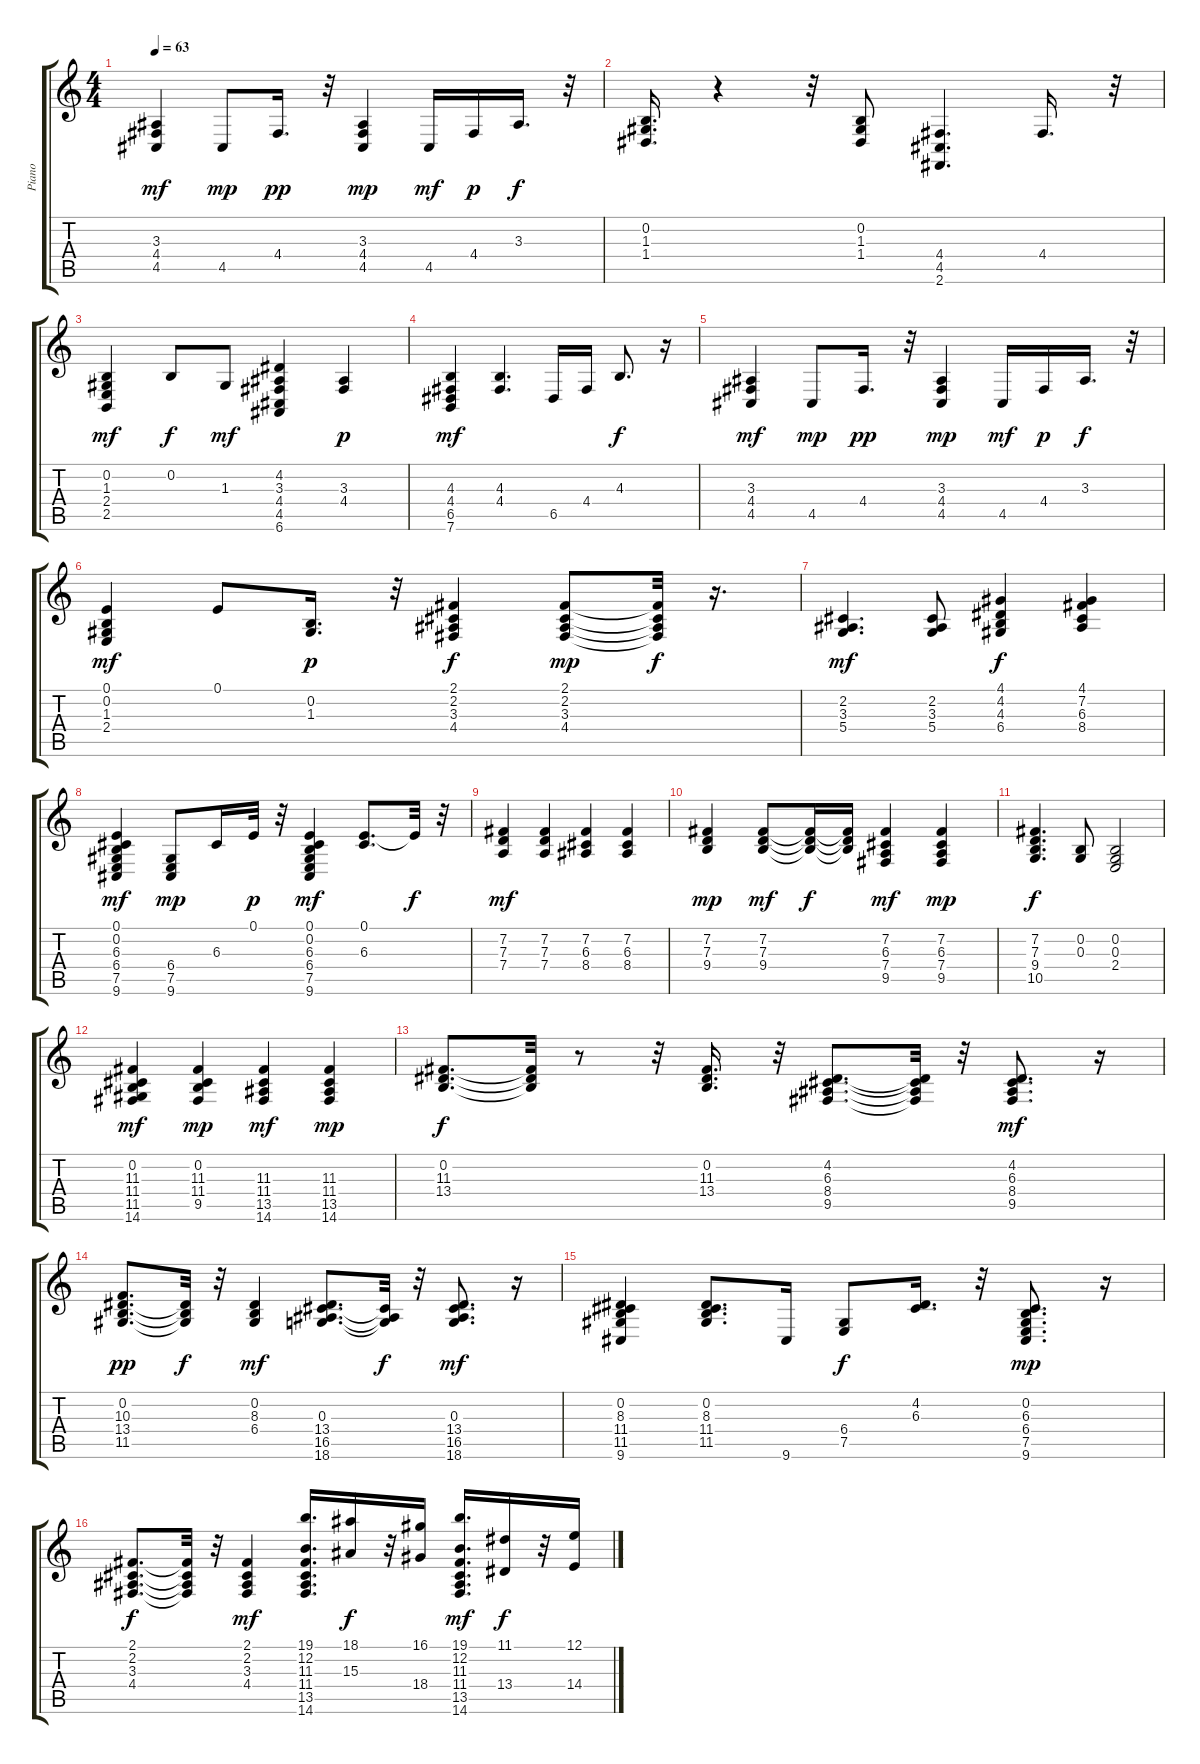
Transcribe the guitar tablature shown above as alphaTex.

\track ("Piano" "Piano") {instrument acousticgrandpiano}
\staff {score tabs}
\tuning (E4 B3 G3 D3 A2 E2) {hide}
\ts (4 4)
\tempo 63
\clef g2
\ks c
(3.3 4.4 4.5).4{dy mf} 4.5.8{dy mp} 4.4.16{d dy pp} r.32 (3.3 4.4 4.5).4{dy mp} 4.5.16{dy mf} 4.4.16{dy p} 3.3.16{d dy f} r.32 |
(0.2 1.3 1.4).16{d} r.4 r.32 (0.2 1.3 1.4).8 (4.4 4.5 2.6).4{d} 4.4.16{d} r.32 |
(0.2 1.3 2.4 2.5).4{dy mf} 0.2.8{dy f} 1.3.8{dy mf} (4.2 3.3 4.4 4.5 6.6).4 (3.3 4.4).4{dy p} |
(4.3 4.4 6.5 7.6).4{dy mf} (4.3 4.4).4{d} 6.5.16 4.4.16 4.3.8{d dy f} r.16 |
(3.3 4.4 4.5).4{dy mf} 4.5.8{dy mp} 4.4.16{d dy pp} r.32 (3.3 4.4 4.5).4{dy mp} 4.5.16{dy mf} 4.4.16{dy p} 3.3.16{d dy f} r.32 |
(0.1 0.2 1.3 2.4).4{dy mf} 0.1.8 (0.2 1.3).16{d dy p} r.32 (2.1 2.2 3.3 4.4).4{dy f} (2.1 2.2 3.3 4.4).8{dy mp} (2.1{t} 2.2{t} 3.3{t} 4.4{t}).32{dy f} r.16{d} |
(2.2 3.3 5.4).4{d dy mf} (2.2 3.3 5.4).8 (4.1 4.2 4.3 6.4).4{dy f} (4.1 7.2 6.3 8.4).4 |
(0.1 0.2 6.3 6.4 7.5 9.6).4{dy mf} (6.4 7.5 9.6).8{dy mp} 6.3.16 0.1.32{dy p} r.32 (0.1 0.2 6.3 6.4 7.5 9.6).4{dy mf} (0.1 6.3).8{d} 0.1{t}.32{dy f} r.32 |
(7.2 7.3 7.4).4{dy mf} (7.2 7.3 7.4).4 (7.2 6.3 8.4).4 (7.2 6.3 8.4).4 |
(7.2 7.3 9.4).4{dy mp} (7.2 7.3 9.4).8{dy mf} (7.2{t} 7.3{t} 9.4{t}).16{dy f} (7.2{t} 7.3{t} 9.4{t}).16 (7.2 6.3 7.4 9.5).4{dy mf} (7.2 6.3 7.4 9.5).4{dy mp} |
(7.2 7.3 9.4 10.5).4{d dy f} (0.2 0.3).8 (0.2 0.3 2.4).2 |
(0.2 11.3 11.4 11.5 14.6).4{dy mf} (0.2 11.3 11.4 9.5).4{dy mp} (11.3 11.4 13.5 14.6).4{dy mf} (11.3 11.4 13.5 14.6).4{dy mp} |
(0.2 11.3 13.4).8{d dy f} (0.2{t} 11.3{t} 13.4{t}).32 r.8 r.32 (0.2 11.3 13.4).16{d} r.32 (4.2 6.3 8.4 9.5).8{d} (4.2{t} 6.3{t} 8.4{t} 9.5{t}).32 r.32 (4.2 6.3 8.4 9.5).8{d dy mf} r.16 |
(0.2 10.3 13.4 11.5).8{d dy pp} (0.2{t} 13.4{t} 11.5{t}).32{dy f} r.32 (0.2 8.3 6.4).4{dy mf} (0.3 13.4 16.5 18.6).8{d} (0.3{t} 16.5{t} 18.6{t}).32{dy f} r.32 (0.3 13.4 16.5 18.6).8{d dy mf} r.16 |
(0.2 8.3 11.4 11.5 9.6).4 (0.2 8.3 11.4 11.5).8{d} 9.6.16 (6.4 7.5).8{dy f} (4.2 6.3).16{d} r.32 (0.2 6.3 6.4 7.5 9.6).8{d dy mp} r.16 |
(2.1 2.2 3.3 4.4).8{d dy f} (2.1{t} 2.2{t} 3.3{t} 4.4{t}).32 r.32 (2.1 2.2 3.3 4.4).4{dy mf} (19.1 12.2 11.3 11.4 13.5 14.6).16{d} (18.1 15.3).16{dy f} r.32 (16.1 18.4).16 (19.1 12.2 11.3 11.4 13.5 14.6).16{d dy mf} (11.1 13.4).16{dy f} r.32 (12.1 14.4).16
